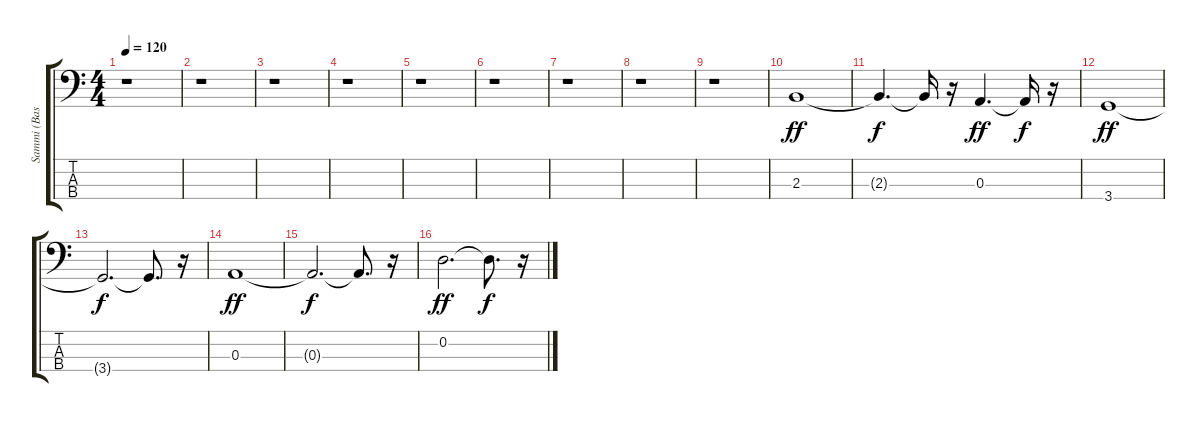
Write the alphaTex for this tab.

\track ("Sammi (Bass Guitar)" "Sammi (Bas") {instrument electricbassfinger}
\staff {score tabs}
\tuning (G2 D2 A1 E1) {hide}
\ts (4 4)
\tempo 120
\clef f4
\ks c
r.1{dy ff} |
r.1 |
r.1 |
r.1 |
r.1 |
r.1 |
r.1 |
r.1 |
r.1 |
2.3.1 |
2.3{t}.4{d dy f} 2.3{t}.16 r.16 0.3.4{d dy ff} 0.3{t}.16{dy f} r.16 |
3.4.1{dy ff} |
3.4{t}.2{d dy f} 3.4{t}.8{d} r.16 |
0.3.1{dy ff} |
0.3{t}.2{d dy f} 0.3{t}.8{d} r.16 |
0.2.2{d dy ff} 0.2{t}.8{d dy f} r.16
